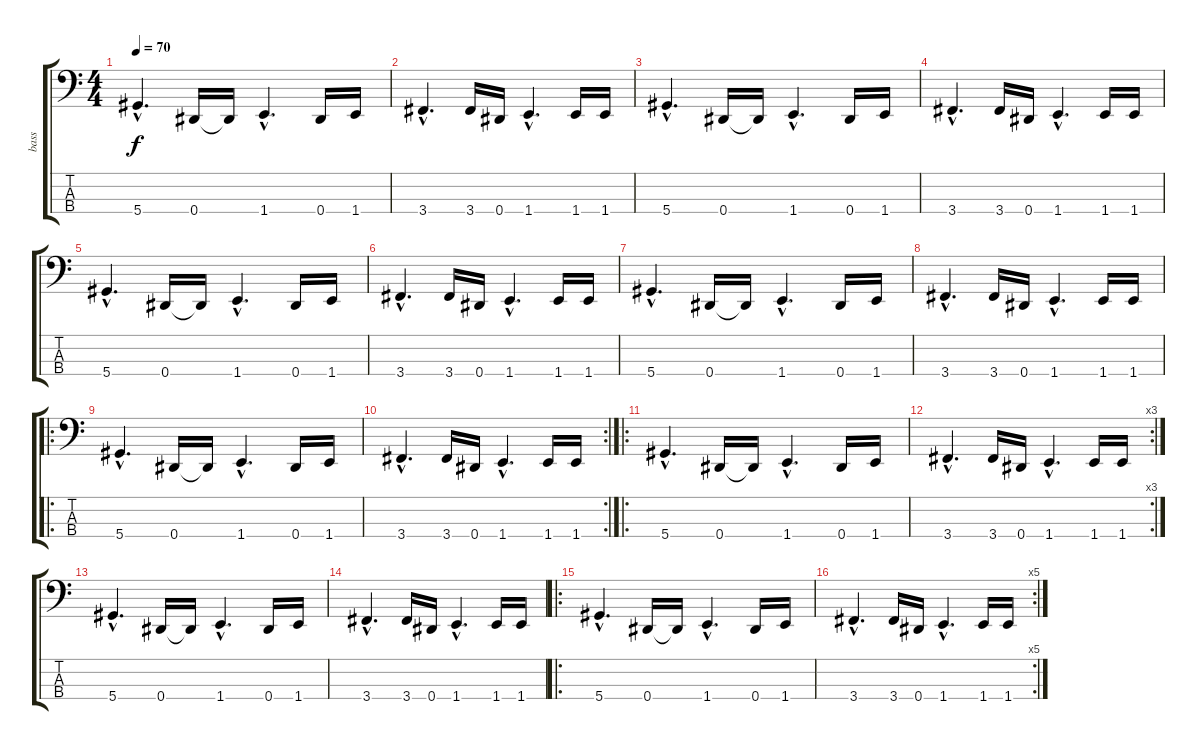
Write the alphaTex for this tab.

\track ("bass" "bass") {instrument electricbassfinger}
\staff {score tabs}
\tuning (Gb2 Db2 Ab1 Eb1) {hide}
\ts (4 4)
\tempo 70
\clef f4
\ks c
5.4{hac}.4{d dy f} 0.4.16 0.4{t}.16 1.4{hac}.4{d} 0.4.16 1.4.16 |
3.4{hac}.4{d} 3.4.16 0.4.16 1.4{hac}.4{d} 1.4.16 1.4.16 |
5.4{hac}.4{d} 0.4.16 0.4{t}.16 1.4{hac}.4{d} 0.4.16 1.4.16 |
3.4{hac}.4{d} 3.4.16 0.4.16 1.4{hac}.4{d} 1.4.16 1.4.16 |
5.4{hac}.4{d} 0.4.16 0.4{t}.16 1.4{hac}.4{d} 0.4.16 1.4.16 |
3.4{hac}.4{d} 3.4.16 0.4.16 1.4{hac}.4{d} 1.4.16 1.4.16 |
5.4{hac}.4{d} 0.4.16 0.4{t}.16 1.4{hac}.4{d} 0.4.16 1.4.16 |
3.4{hac}.4{d} 3.4.16 0.4.16 1.4{hac}.4{d} 1.4.16 1.4.16 |
\ro
5.4{hac}.4{d} 0.4.16 0.4{t}.16 1.4{hac}.4{d} 0.4.16 1.4.16 |
\rc 2
3.4{hac}.4{d} 3.4.16 0.4.16 1.4{hac}.4{d} 1.4.16 1.4.16 |
\ro
5.4{hac}.4{d} 0.4.16 0.4{t}.16 1.4{hac}.4{d} 0.4.16 1.4.16 |
\rc 3
3.4{hac}.4{d} 3.4.16 0.4.16 1.4{hac}.4{d} 1.4.16 1.4.16 |
5.4{hac}.4{d} 0.4.16 0.4{t}.16 1.4{hac}.4{d} 0.4.16 1.4.16 |
3.4{hac}.4{d} 3.4.16 0.4.16 1.4{hac}.4{d} 1.4.16 1.4.16 |
\ro
5.4{hac}.4{d} 0.4.16 0.4{t}.16 1.4{hac}.4{d} 0.4.16 1.4.16 |
\rc 5
3.4{hac}.4{d} 3.4.16 0.4.16 1.4{hac}.4{d} 1.4.16 1.4.16
